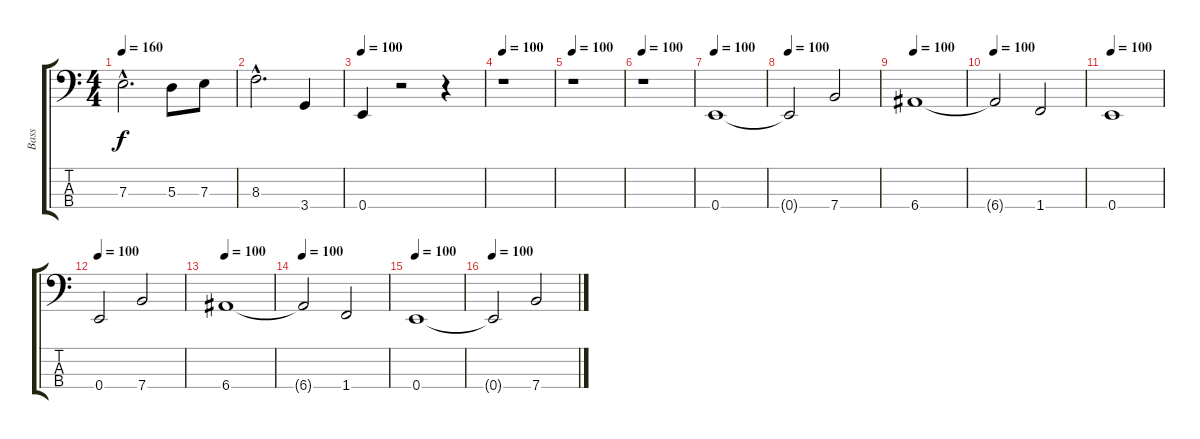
\track ("Bass" "Bass") {instrument electricbassfinger}
\staff {score tabs}
\tuning (G2 D2 A1 E1) {hide}
\ts (4 4)
\tempo 160
\tempo 100
\tempo 160
\clef f4
\ks c
7.3{hac}.2{d dy f instrument electricbassfinger} 5.3.8 7.3.8 |
8.3{hac}.2{d} 3.4.4 |
\tempo 100
0.4.4 r.2 r.4 |
\tempo 100
r.1 |
\tempo 100
r.1 |
\tempo 100
r.1 |
\tempo 100
0.4.1 |
\tempo 100
0.4{t}.2 7.4.2 |
\tempo 100
6.4.1 |
\tempo 100
6.4{t}.2 1.4.2 |
\tempo 100
0.4.1 |
\tempo 100
0.4.2 7.4.2 |
\tempo 100
6.4.1 |
\tempo 100
6.4{t}.2 1.4.2 |
\tempo 100
0.4.1 |
\tempo 100
0.4{t}.2 7.4.2
